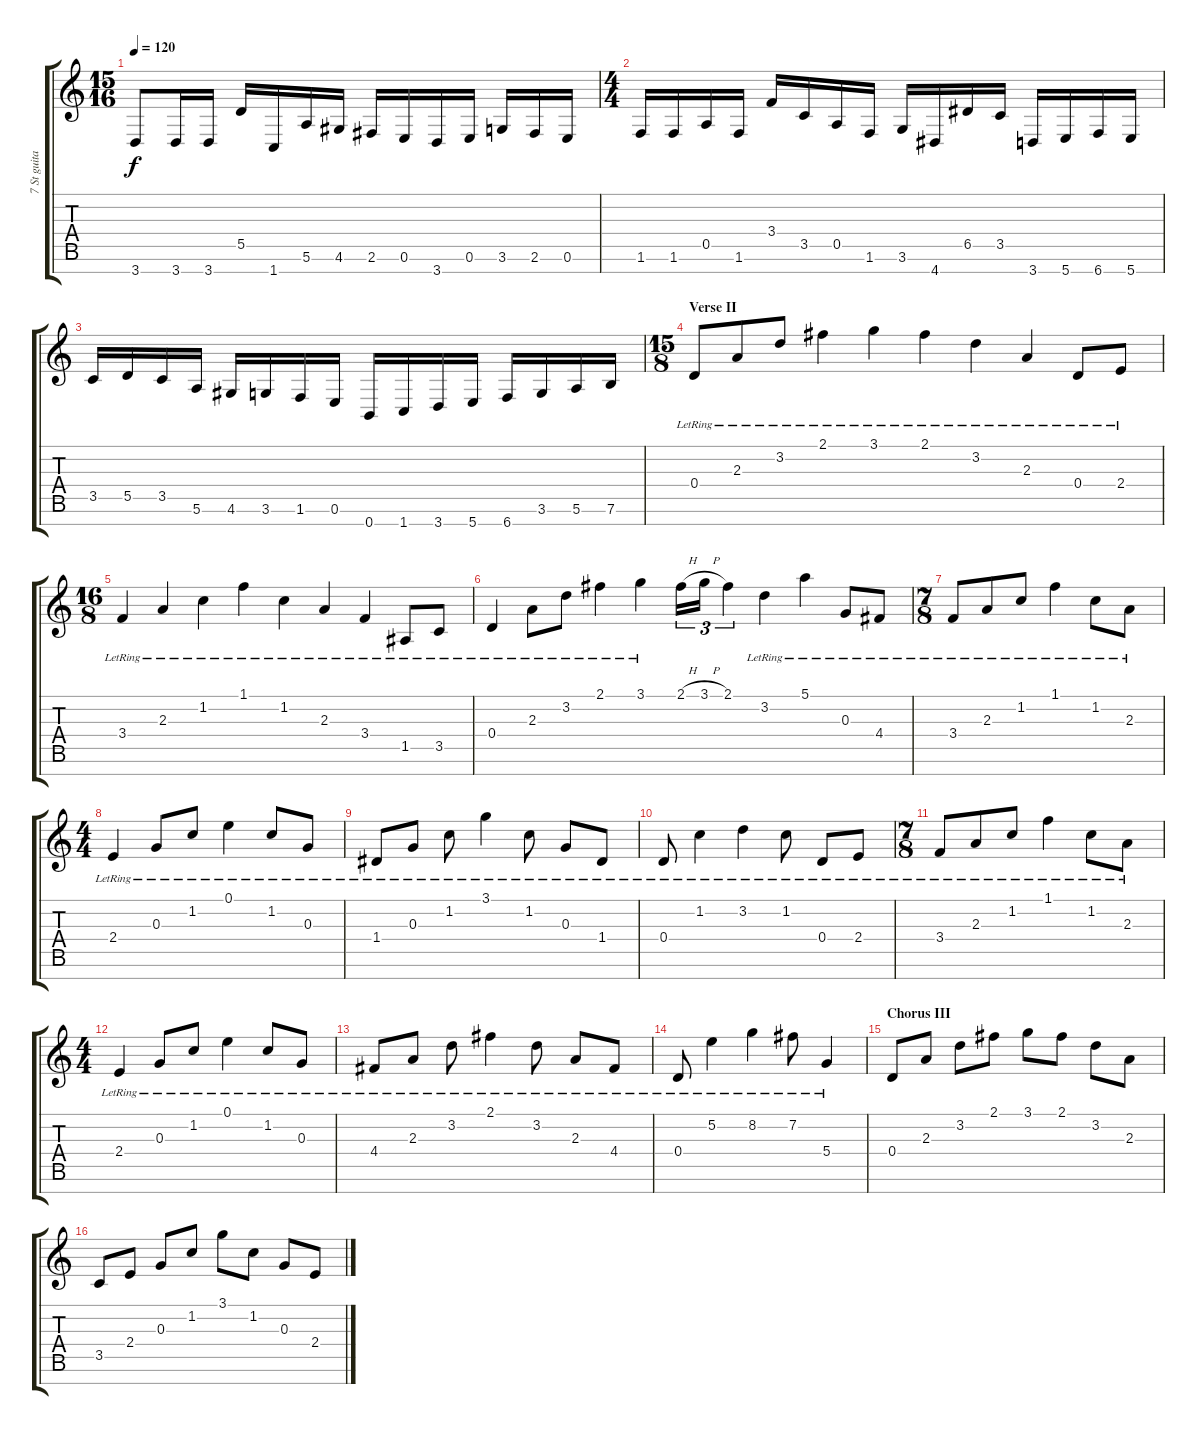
\track ("7 St guitar" "7 St guita") {instrument distortionguitar}
\staff {score tabs}
\tuning (E4 B3 G3 D3 A2 E2 B1) {hide}
\ts (15 16)
\tempo 120
\clef g2
\ks c
3.7.8{dy f} 3.7.16 3.7.16 5.5.16 1.7.16 5.6.16 4.6.16 2.6.16 0.6.16 3.7.16 0.6.16 3.6.16 2.6.16 0.6.16 |
\ts (4 4)
1.6.16 1.6.16 0.5.16 1.6.16 3.4.16 3.5.16 0.5.16 1.6.16 3.6.16 4.7.16 6.5.16 3.5.16 3.7.16 5.7.16 6.7.16 5.7.16 |
3.5.16 5.5.16 3.5.16 5.6.16 4.6.16 3.6.16 1.6.16 0.6.16 0.7.16 1.7.16 3.7.16 5.7.16 6.7.16 3.6.16 5.6.16 7.6.16 |
\ts (15 8)
\section ("" "Verse II")
0.4{lr}.8{volume 14 balance 8 instrument acousticguitarnylon} 2.3{lr}.8 3.2{lr}.8 2.1{lr}.4 3.1{lr}.4 2.1{lr}.4 3.2{lr}.4 2.3{lr}.4 0.4{lr}.8 2.4{lr}.8 |
\ts (16 8)
3.4{lr}.4 2.3{lr}.4 1.2{lr}.4 1.1{lr}.4 1.2{lr}.4 2.3{lr}.4 3.4{lr}.4 1.5{lr}.8 3.5{lr}.8 |
0.4{lr}.4 2.3{lr}.8 3.2{lr}.8 2.1{lr}.4 3.1{lr}.4 2.1{h}.16{tu (3 2)} 3.1{h}.16{tu (3 2)} 2.1.4{tu (3 2)} 3.2{lr}.4 5.1{lr}.4 0.3{lr}.8 4.4{lr}.8 |
\ts (7 8)
3.4{lr}.8 2.3{lr}.8 1.2{lr}.8 1.1{lr}.4 1.2{lr}.8 2.3{lr}.8 |
\ts (4 4)
2.4{lr}.4 0.3{lr}.8 1.2{lr}.8 0.1{lr}.4 1.2{lr}.8 0.3{lr}.8 |
1.4{lr}.8 0.3{lr}.8 1.2{lr}.8 3.1{lr}.4 1.2{lr}.8 0.3{lr}.8 1.4{lr}.8 |
0.4{lr}.8 1.2{lr}.4 3.2{lr}.4 1.2{lr}.8 0.4{lr}.8 2.4{lr}.8 |
\ts (7 8)
3.4{lr}.8 2.3{lr}.8 1.2{lr}.8 1.1{lr}.4 1.2{lr}.8 2.3{lr}.8 |
\ts (4 4)
2.4{lr}.4 0.3{lr}.8 1.2{lr}.8 0.1{lr}.4 1.2{lr}.8 0.3{lr}.8 |
4.4{lr}.8 2.3{lr}.8 3.2{lr}.8 2.1{lr}.4 3.2{lr}.8 2.3{lr}.8 4.4{lr}.8 |
0.4{lr}.8 5.2{lr}.4 8.2{lr}.4 7.2{lr}.8 5.4{lr}.4 |
\section ("" "Chorus III")
0.4.8{volume 10 instrument distortionguitar} 2.3.8 3.2.8 2.1.8 3.1.8 2.1.8 3.2.8 2.3.8 |
3.5.8 2.4.8 0.3.8 1.2.8 3.1.8 1.2.8 0.3.8 2.4.8
